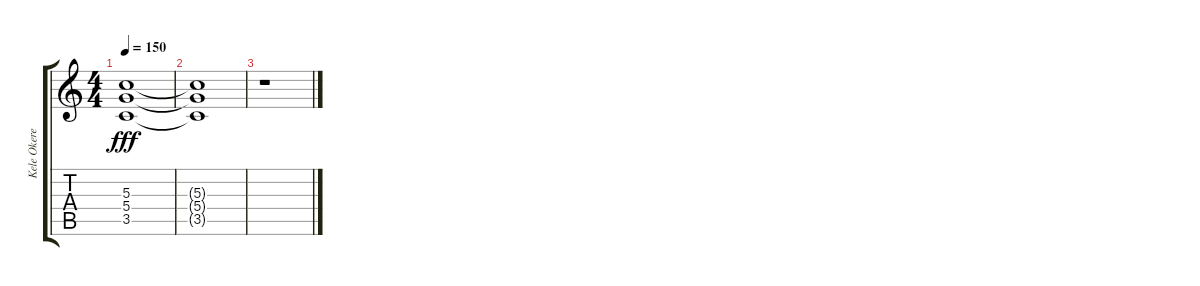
\track ("Kele Okereke" "Kele Okere") {instrument distortionguitar}
\staff {score tabs}
\tuning (E4 B3 G3 D3 A2 E2) {hide}
\ts (4 4)
\tempo 150
\clef g2
\ks c
(5.3{t} 5.4{t} 3.5{t}).1{dy fff} |
(5.3{t} 5.4{t} 3.5{t}).1 |
r.1
